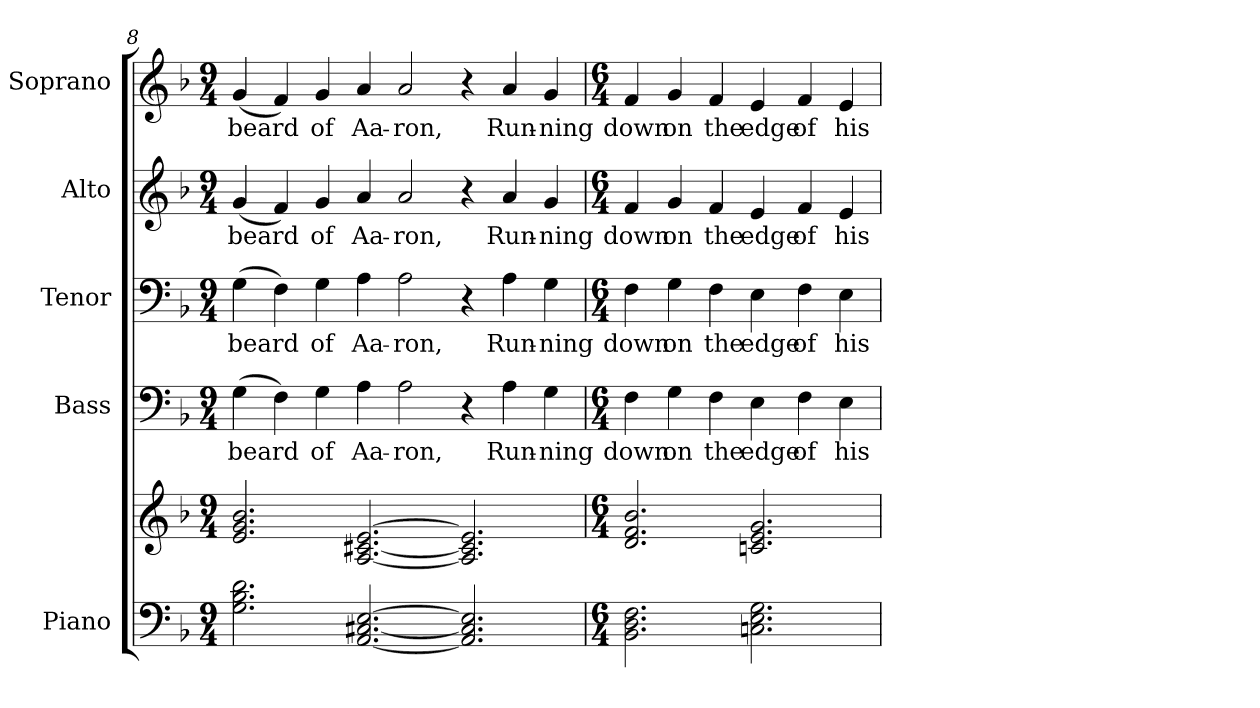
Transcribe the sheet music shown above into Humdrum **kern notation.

**kern	**kern	**kern	**text	**kern	**text	**kern	**text	**kern	**text
*part5	*part5	*part4	*part4	*part3	*part3	*part2	*part2	*part1	*part1
*staff6	*staff5	*staff4	*staff4	*staff3	*staff3	*staff2	*staff2	*staff1	*staff1
*I"Piano	*	*I"Bass	*	*I"Tenor	*	*I"Alto	*	*I"Soprano	*
*I'Pno.	*	*I'B.	*	*I'T.	*	*I'A.	*	*I'S.	*
*clefF4	*clefG2	*clefF4	*	*clefF4	*	*clefG2	*	*clefG2	*
*k[b-]	*k[b-]	*k[b-]	*	*k[b-]	*	*k[b-]	*	*k[b-]	*
*F:	*F:	*F:	*	*F:	*	*F:	*	*F:	*
*M9/4	*M9/4	*M9/4	*	*M9/4	*	*M9/4	*	*M9/4	*
=8	=8	=8	=8	=8	=8	=8	=8	=8	=8
!	!	!	!LO:LY:b:color=#000000	!	!	!	!	!	!
!	!	!	!	!	!LO:LY:b:color=#000000	!	!	!	!
!	!	!	!	!	!	!	!LO:LY:b:color=#000000	!	!
!	!	!	!	!	!	!	!	!	!LO:LY:b:color=#000000
2.Gi\ 2.B-i 2.di	2.ei/ 2.gi 2.b-i	(4Gi\	beard	(4Gi\	beard	(4gi/	beard	(4gi/	beard
.	.	4Fi\)	.	4Fi\)	.	4fi/)	.	4fi/)	.
!	!	!	!LO:LY:b:color=#000000	!	!	!	!	!	!
!	!	!	!	!	!LO:LY:b:color=#000000	!	!	!	!
!	!	!	!	!	!	!	!LO:LY:b:color=#000000	!	!
!	!	!	!	!	!	!	!	!	!LO:LY:b:color=#000000
.	.	4Gi\	of	4Gi\	of	4gi/	of	4gi/	of
!	!	!	!LO:LY:b:color=#000000	!	!	!	!	!	!
!	!	!	!	!	!LO:LY:b:color=#000000	!	!	!	!
!	!	!	!	!	!	!	!LO:LY:b:color=#000000	!	!
!	!	!	!	!	!	!	!	!	!LO:LY:b:color=#000000
[<2.AAi/ [<2.C#Xi [>2.Ei	[<2.Ai/ [<2.c#Xi [>2.ei	4Ai\	Aa-	4Ai\	Aa-	4ai/	Aa-	4ai/	Aa-
!	!	!	!LO:LY:b:color=#000000	!	!	!	!	!	!
!	!	!	!	!	!LO:LY:b:color=#000000	!	!	!	!
!	!	!	!	!	!	!	!LO:LY:b:color=#000000	!	!
!	!	!	!	!	!	!	!	!	!LO:LY:b:color=#000000
.	.	2Ai\	-ron,	2Ai\	-ron,	2ai/	-ron,	2ai/	-ron,
2.AAi/] 2.C#i] 2.Ei]	2.Ai/] 2.c#i] 2.ei]	4r	.	4r	.	4r	.	4r	.
!	!	!	!LO:LY:b:color=#000000	!	!	!	!	!	!
!	!	!	!	!	!LO:LY:b:color=#000000	!	!	!	!
!	!	!	!	!	!	!	!LO:LY:b:color=#000000	!	!
!	!	!	!	!	!	!	!	!	!LO:LY:b:color=#000000
.	.	4Ai\	Run-	4Ai\	Run-	4ai/	Run-	4ai/	Run-
!	!	!	!LO:LY:b:color=#000000	!	!	!	!	!	!
!	!	!	!	!	!LO:LY:b:color=#000000	!	!	!	!
!	!	!	!	!	!	!	!LO:LY:b:color=#000000	!	!
!	!	!	!	!	!	!	!	!	!LO:LY:b:color=#000000
.	.	4Gi\	-ning	4Gi\	-ning	4gi/	-ning	4gi/	-ning
!!LO:PB:g=z
=9	=9	=9	=9	=9	=9	=9	=9	=9	=9
*M6/4	*M6/4	*M6/4	*	*M6/4	*	*M6/4	*	*M6/4	*
!	!	!	!LO:LY:b:color=#000000	!	!	!	!	!	!
!	!	!	!	!	!LO:LY:b:color=#000000	!	!	!	!
!	!	!	!	!	!	!	!LO:LY:b:color=#000000	!	!
!	!	!	!	!	!	!	!	!	!LO:LY:b:color=#000000
2.BB-i\ 2.Di 2.Fi	2.di/ 2.fi 2.b-i	4Fi\	down	4Fi\	down	4fi/	down	4fi/	down
!	!	!	!LO:LY:b:color=#000000	!	!	!	!	!	!
!	!	!	!	!	!LO:LY:b:color=#000000	!	!	!	!
!	!	!	!	!	!	!	!LO:LY:b:color=#000000	!	!
!	!	!	!	!	!	!	!	!	!LO:LY:b:color=#000000
.	.	4Gi\	on	4Gi\	on	4gi/	on	4gi/	on
!	!	!	!LO:LY:b:color=#000000	!	!	!	!	!	!
!	!	!	!	!	!LO:LY:b:color=#000000	!	!	!	!
!	!	!	!	!	!	!	!LO:LY:b:color=#000000	!	!
!	!	!	!	!	!	!	!	!	!LO:LY:b:color=#000000
.	.	4Fi\	the	4Fi\	the	4fi/	the	4fi/	the
!	!	!	!LO:LY:b:color=#000000	!	!	!	!	!	!
!	!	!	!	!	!LO:LY:b:color=#000000	!	!	!	!
!	!	!	!	!	!	!	!LO:LY:b:color=#000000	!	!
!	!	!	!	!	!	!	!	!	!LO:LY:b:color=#000000
2.Cni\ 2.Ei 2.Gi	2.cni/ 2.ei 2.gi	4Ei\	edge	4Ei\	edge	4ei/	edge	4ei/	edge
!	!	!	!LO:LY:b:color=#000000	!	!	!	!	!	!
!	!	!	!	!	!LO:LY:b:color=#000000	!	!	!	!
!	!	!	!	!	!	!	!LO:LY:b:color=#000000	!	!
!	!	!	!	!	!	!	!	!	!LO:LY:b:color=#000000
.	.	4Fi\	of	4Fi\	of	4fi/	of	4fi/	of
!	!	!	!LO:LY:b:color=#000000	!	!	!	!	!	!
!	!	!	!	!	!LO:LY:b:color=#000000	!	!	!	!
!	!	!	!	!	!	!	!LO:LY:b:color=#000000	!	!
!	!	!	!	!	!	!	!	!	!LO:LY:b:color=#000000
.	.	4Ei\	his	4Ei\	his	4ei/	his	4ei/	his
=	=	=	=	=	=	=	=	=	=
*-	*-	*-	*-	*-	*-	*-	*-	*-	*-
